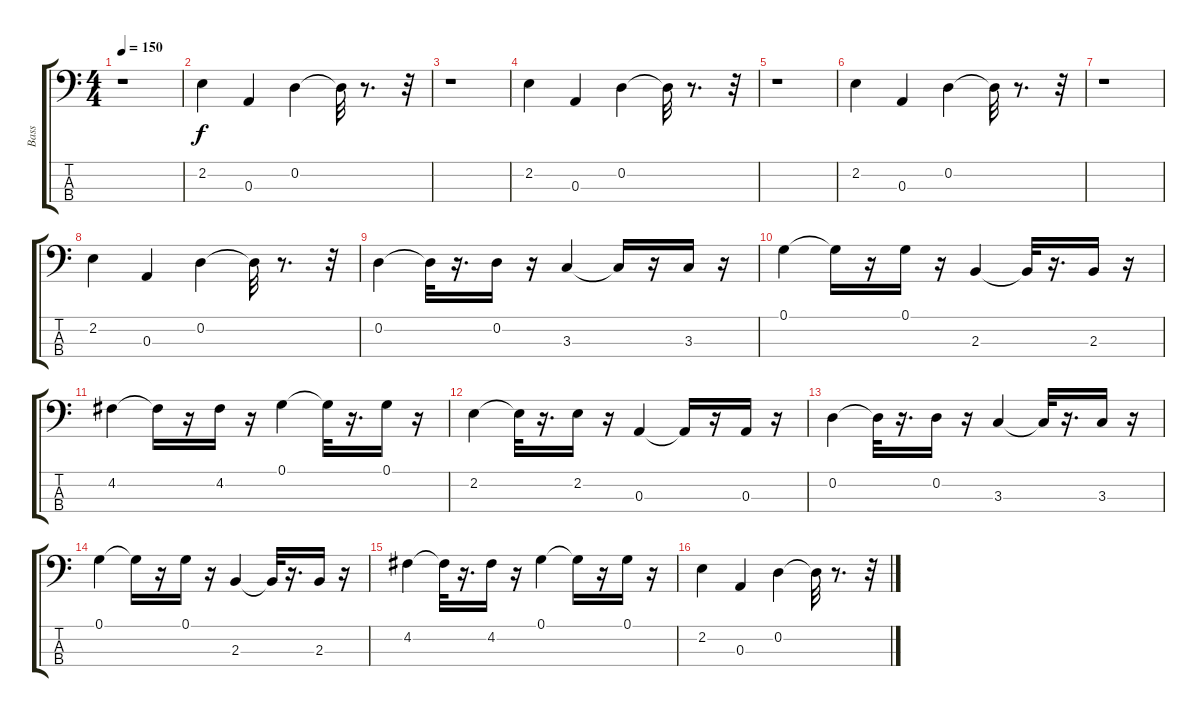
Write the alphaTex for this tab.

\track ("Bass" "Bass") {instrument fretlessbass}
\staff {score tabs}
\tuning (G2 D2 A1 E1) {hide}
\ts (4 4)
\tempo 150
\clef f4
\ks c
r.1{dy f} |
2.2.4 0.3.4 0.2.4 0.2{t}.32 r.8{d} r.32 |
r.1 |
2.2.4 0.3.4 0.2.4 0.2{t}.32 r.8{d} r.32 |
r.1 |
2.2.4 0.3.4 0.2.4 0.2{t}.32 r.8{d} r.32 |
r.1 |
2.2.4 0.3.4 0.2.4 0.2{t}.32 r.8{d} r.32 |
0.2.4 0.2{t}.32 r.16{d} 0.2.16 r.16 3.3.4 3.3{t}.16 r.16 3.3.16 r.16 |
0.1.4 0.1{t}.16 r.16 0.1.16 r.16 2.3.4 2.3{t}.32 r.16{d} 2.3.16 r.16 |
4.2.4 4.2{t}.16 r.16 4.2.16 r.16 0.1.4 0.1{t}.32 r.16{d} 0.1.16 r.16 |
2.2.4 2.2{t}.32 r.16{d} 2.2.16 r.16 0.3.4 0.3{t}.16 r.16 0.3.16 r.16 |
0.2.4 0.2{t}.32 r.16{d} 0.2.16 r.16 3.3.4 3.3{t}.32 r.16{d} 3.3.16 r.16 |
0.1.4 0.1{t}.16 r.16 0.1.16 r.16 2.3.4 2.3{t}.32 r.16{d} 2.3.16 r.16 |
4.2.4 4.2{t}.32 r.16{d} 4.2.16 r.16 0.1.4 0.1{t}.16 r.16 0.1.16 r.16 |
2.2.4 0.3.4 0.2.4 0.2{t}.32 r.8{d} r.32
